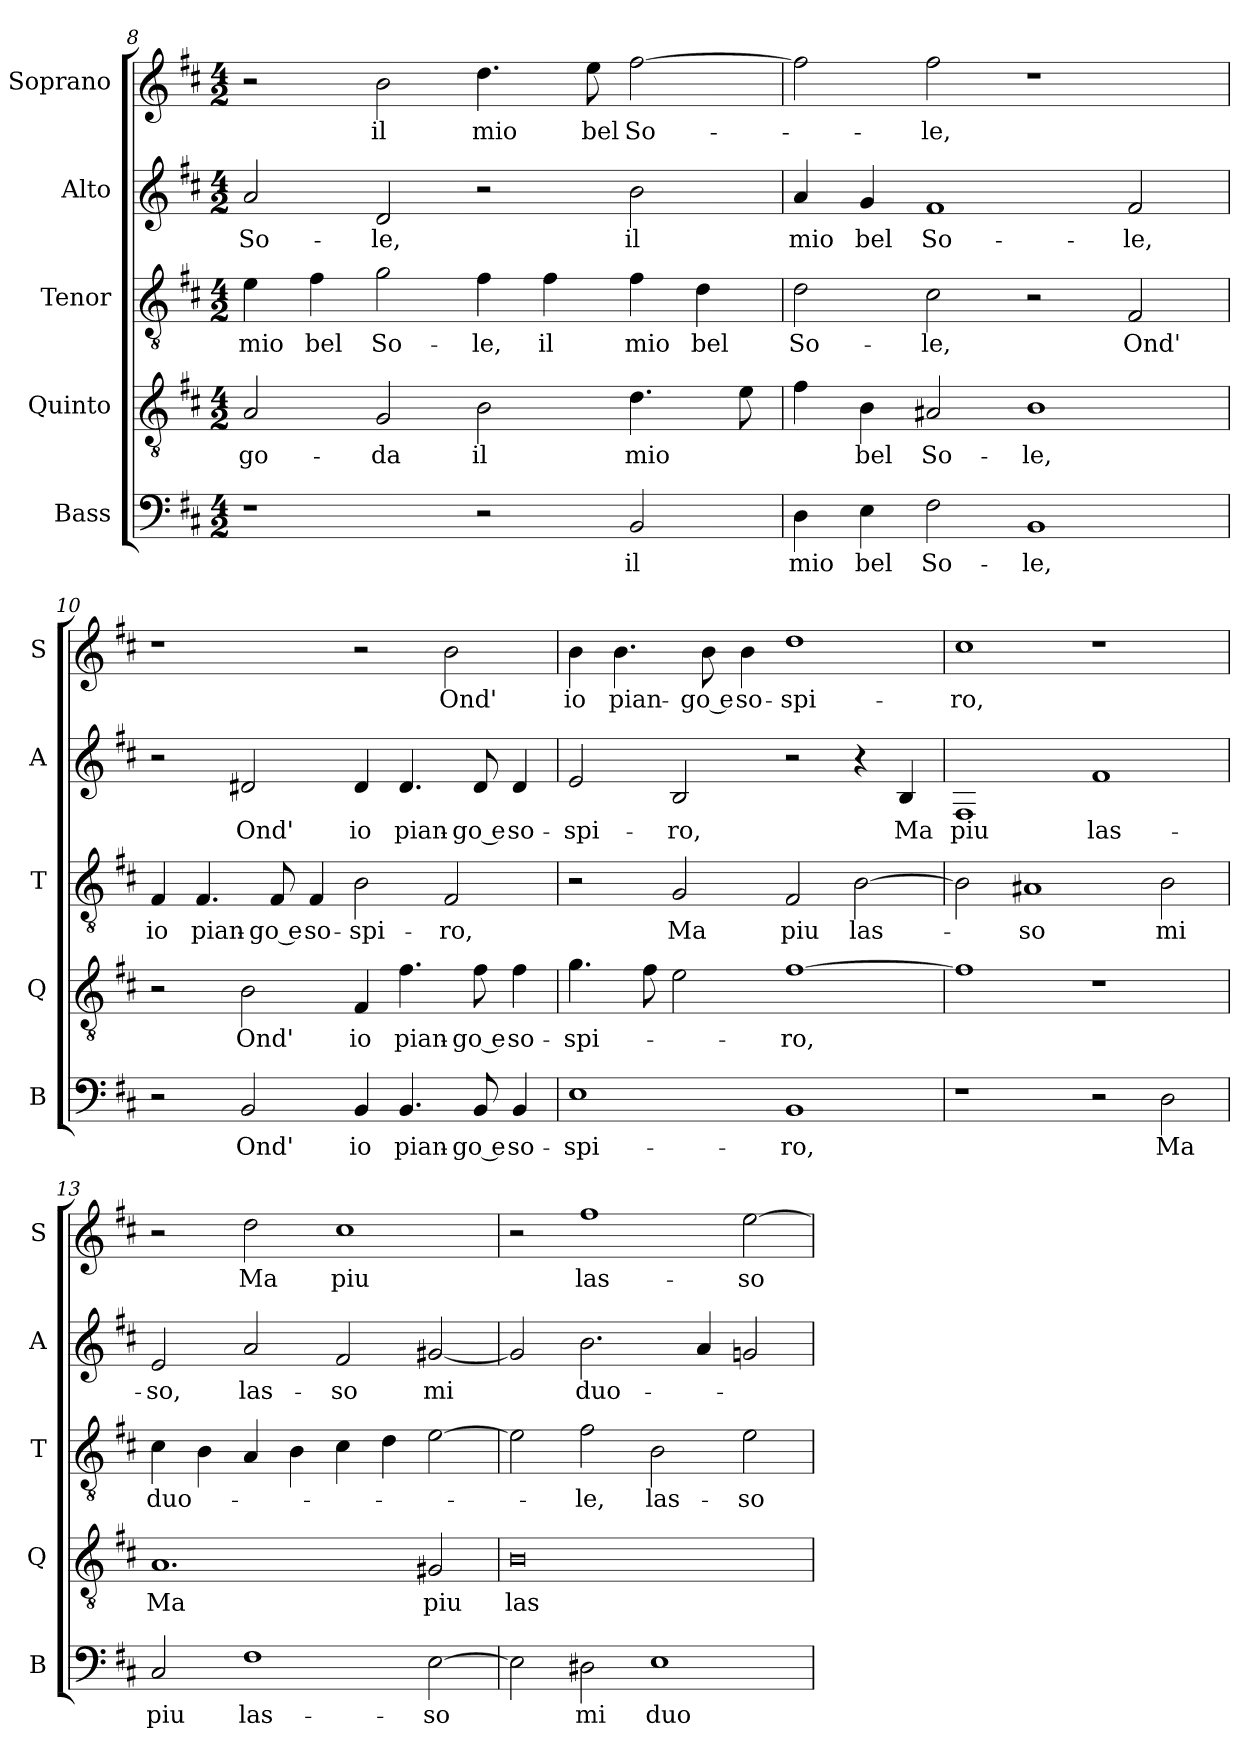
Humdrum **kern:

**kern	**text	**kern	**text	**kern	**text	**kern	**text	**kern	**text
*part5	*part5	*part4	*part4	*part3	*part3	*part2	*part2	*part1	*part1
*staff5	*staff5	*staff4	*staff4	*staff3	*staff3	*staff2	*staff2	*staff1	*staff1
*I"Bass	*	*I"Quinto	*	*I"Tenor	*	*I"Alto	*	*I"Soprano	*
*I'B	*	*I'Q	*	*I'T	*	*I'A	*	*I'S	*
!!LO:LB:g=z
*clefF4	*	*clefGv2	*	*clefGv2	*	*clefG2	*	*clefG2	*
*k[f#c#]	*	*k[f#c#]	*	*k[f#c#]	*	*k[f#c#]	*	*k[f#c#]	*
*D:	*	*D:	*	*D:	*	*D:	*	*D:	*
*M4/2	*	*M4/2	*	*M4/2	*	*M4/2	*	*M4/2	*
=8	=8	=8	=8	=8	=8	=8	=8	=8	=8
!	!	!	!LO:LY:b	!	!LO:LY:b	!	!LO:LY:b	!	!
1r	.	2A/	go-	4e\	mio	2a/	So-	2r	.
!	!	!	!	!	!LO:LY:b	!	!	!	!
.	.	.	.	4f#\	bel	.	.	.	.
!	!	!	!LO:LY:b	!	!LO:LY:b	!	!LO:LY:b	!	!LO:LY:b
.	.	2G/	-da	2g\	So-	2d/	-le,	2b\	il
!	!	!	!LO:LY:b	!	!LO:LY:b	!	!	!	!LO:LY:b
2r	.	2B\	il	4f#\	-le,	2r	.	4.dd\	mio
!	!	!	!	!	!LO:LY:b	!	!	!	!
.	.	.	.	4f#\	il	.	.	.	.
!	!	!	!	!	!	!	!	!	!LO:LY:b
.	.	.	.	.	.	.	.	8ee\	bel
!	!LO:LY:b	!	!LO:LY:b	!	!LO:LY:b	!	!LO:LY:b	!	!LO:LY:b
2BB/	il	4.d\	mio	4f#\	mio	2b\	il	[2ff#\	So-
!	!	!	!	!	!LO:LY:b	!	!	!	!
.	.	.	.	4d\	bel	.	.	.	.
.	.	8e\	.	.	.	.	.	.	.
=9	=9	=9	=9	=9	=9	=9	=9	=9	=9
!	!LO:LY:b	!	!	!	!LO:LY:b	!	!LO:LY:b	!	!
4D\	mio	4f#\	.	2d\	So-	4a/	mio	2ff#\]	.
!	!LO:LY:b	!	!LO:LY:b	!	!	!	!LO:LY:b	!	!
4E\	bel	4B\	bel	.	.	4g/	bel	.	.
!	!LO:LY:b	!	!LO:LY:b	!	!LO:LY:b	!	!LO:LY:b	!	!LO:LY:b
2F#\	So-	2A#X/	So-	2c#\	-le,	1f#	So-	2ff#\	-le,
!	!LO:LY:b	!	!LO:LY:b	!	!	!	!	!	!
1BB	-le,	1B	-le,	2r	.	.	.	1r	.
!	!	!	!	!	!LO:LY:b	!	!LO:LY:b	!	!
.	.	.	.	2F#/	Ond'	2f#/	-le,	.	.
=10	=10	=10	=10	=10	=10	=10	=10	=10	=10
!	!	!	!	!	!LO:LY:b	!	!	!	!
2r	.	2r	.	4F#/	io	2r	.	1r	.
!	!	!	!	!	!LO:LY:b	!	!	!	!
.	.	.	.	4.F#/	pian-	.	.	.	.
!	!LO:LY:b	!	!LO:LY:b	!	!	!	!LO:LY:b	!	!
2BB/	Ond'	2B\	Ond'	.	.	2d#X/	Ond'	.	.
!	!	!	!	!	!LO:LY:b	!	!	!	!
.	.	.	.	8F#/	-go e	.	.	.	.
!	!	!	!	!	!LO:LY:b	!	!	!	!
.	.	.	.	4F#/	so-	.	.	.	.
!	!LO:LY:b	!	!LO:LY:b	!	!LO:LY:b	!	!LO:LY:b	!	!
4BB/	io	4F#/	io	2B\	-spi-	4d#/	io	2r	.
!	!LO:LY:b	!	!LO:LY:b	!	!	!	!LO:LY:b	!	!
4.BB/	pian-	4.f#\	pian-	.	.	4.d#/	pian-	.	.
!	!	!	!	!	!LO:LY:b	!	!	!	!LO:LY:b
.	.	.	.	2F#/	-ro,	.	.	2b\	Ond'
!	!LO:LY:b	!	!LO:LY:b	!	!	!	!LO:LY:b	!	!
8BB/	-go e	8f#\	-go e	.	.	8d#/	-go e	.	.
!	!LO:LY:b	!	!LO:LY:b	!	!	!	!LO:LY:b	!	!
4BB/	so-	4f#\	so-	.	.	4d#/	so-	.	.
!!LO:PB:g=z
=11	=11	=11	=11	=11	=11	=11	=11	=11	=11
!	!LO:LY:b	!	!LO:LY:b	!	!	!	!LO:LY:b	!	!LO:LY:b
1E	-spi-	4.g\	-spi-	2r	.	2e/	-spi-	4b\	io
!	!	!	!	!	!	!	!	!	!LO:LY:b
.	.	.	.	.	.	.	.	4.b\	pian-
.	.	8f#\	.	.	.	.	.	.	.
!	!	!	!	!	!LO:LY:b	!	!LO:LY:b	!	!
.	.	2e\	.	2G/	Ma	2B/	-ro,	.	.
!	!	!	!	!	!	!	!	!	!LO:LY:b
.	.	.	.	.	.	.	.	8b\	-go e
!	!	!	!	!	!	!	!	!	!LO:LY:b
.	.	.	.	.	.	.	.	4b\	so-
!	!LO:LY:b	!	!LO:LY:b	!	!LO:LY:b	!	!	!	!LO:LY:b
1BB	-ro,	[1f#	-ro,	2F#/	piu	2r	.	1dd	-spi-
!	!	!	!	!	!LO:LY:b	!	!	!	!
.	.	.	.	[2B\	las-	4r	.	.	.
!	!	!	!	!	!	!	!LO:LY:b	!	!
.	.	.	.	.	.	4B/	Ma	.	.
=12	=12	=12	=12	=12	=12	=12	=12	=12	=12
!	!	!	!	!	!	!	!LO:LY:b	!	!LO:LY:b
1r	.	1f#]	.	2B\]	.	1F#	piu	1cc#	-ro,
!	!	!	!	!	!LO:LY:b	!	!	!	!
.	.	.	.	1A#X	-so	.	.	.	.
!	!	!	!	!	!	!	!LO:LY:b	!	!
2r	.	1r	.	.	.	1f#	las-	1r	.
!	!LO:LY:b	!	!	!	!LO:LY:b	!	!	!	!
2D\	Ma	.	.	2B\	mi	.	.	.	.
=13	=13	=13	=13	=13	=13	=13	=13	=13	=13
!	!LO:LY:b	!	!LO:LY:b	!	!LO:LY:b	!	!LO:LY:b	!	!
2C#/	piu	1.A	Ma	4c#\	duo-	2e/	-so,	2r	.
.	.	.	.	4B\	.	.	.	.	.
!	!LO:LY:b	!	!	!	!	!	!LO:LY:b	!	!LO:LY:b
1F#	las-	.	.	4A/	.	2a/	las-	2dd\	Ma
.	.	.	.	4B\	.	.	.	.	.
!	!	!	!	!	!	!	!LO:LY:b	!	!LO:LY:b
.	.	.	.	4c#\	.	2f#/	-so	1cc#	piu
.	.	.	.	4d\	.	.	.	.	.
!	!LO:LY:b	!	!LO:LY:b	!	!	!	!LO:LY:b	!	!
[2E\	-so	2G#X/	piu	[2e\	.	[2g#X/	mi	.	.
=14	=14	=14	=14	=14	=14	=14	=14	=14	=14
!	!	!	!LO:LY:b	!	!	!	!	!	!
2E\]	.	0B	las-	2e\]	.	2g#/]	.	2r	.
!	!LO:LY:b	!	!	!	!LO:LY:b	!	!LO:LY:b	!	!LO:LY:b
2D#X\	mi	.	.	2f#\	-le,	2.b\	duo-	1ff#	las-
!	!LO:LY:b	!	!	!	!LO:LY:b	!	!	!	!
1E	duo-	.	.	2B\	las-	.	.	.	.
.	.	.	.	.	.	4a/	.	.	.
!	!	!	!	!	!LO:LY:b	!	!	!	!LO:LY:b
.	.	.	.	2e\	-so	2gn/	.	[2ee\	-so
=	=	=	=	=	=	=	=	=	=
*-	*-	*-	*-	*-	*-	*-	*-	*-	*-
